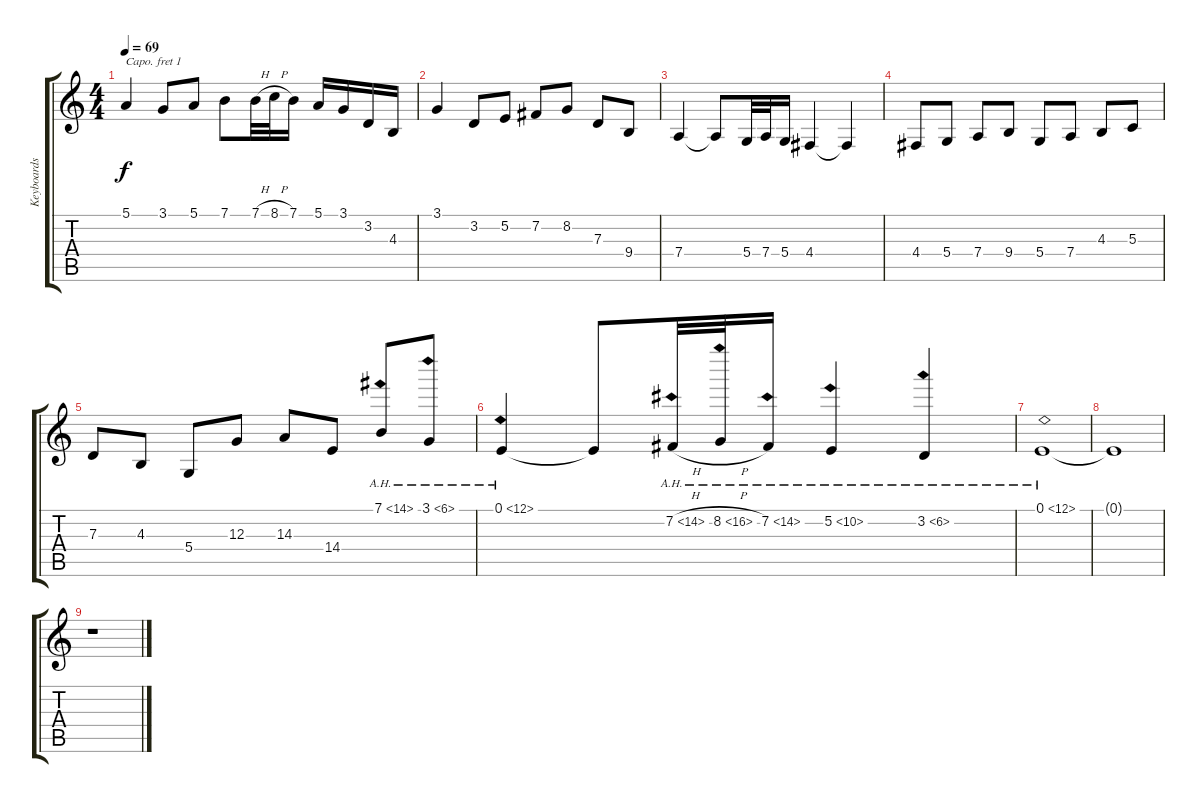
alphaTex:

\track ("Keyboards" "Keyboards") {instrument brightacousticpiano}
\staff {score tabs}
\capo 1
\tuning (Eb4 Bb3 Gb3 Db3 Ab2 Eb2) {hide}
\ts (4 4)
\tempo 69
\clef g2
\ks c
5.1.4{dy f} 3.1.8 5.1.8 7.1.8 7.1{h}.32 8.1{h}.32 7.1.16 5.1.16 3.1.16 3.2.16 4.3.16 |
3.1.4 3.2.8 5.2.8 7.2.8 8.2.8 7.3.8 9.4.8 |
7.4.4 7.4{t}.8 5.4.32 7.4.32 5.4.16 4.4.4 4.4{t}.4 |
4.4.8 5.4.8 7.4.8 9.4.8 5.4.8 7.4.8 4.3.8 5.3.8 |
7.3.8 4.3.8 5.4.8 12.3.8 14.3.8 14.4.8 7.1{ah 7}.8 3.1{ah 3}.8 |
0.1{ah 12}.4 0.1{t}.8 7.2{ah 7 h}.32 8.2{ah 8 h}.32 7.2{ah 7}.16 5.2{ah 5}.4 3.2{ah 3}.4 |
0.1{ah 12}.1 |
0.1{t}.1{volume 0} |
r.1
